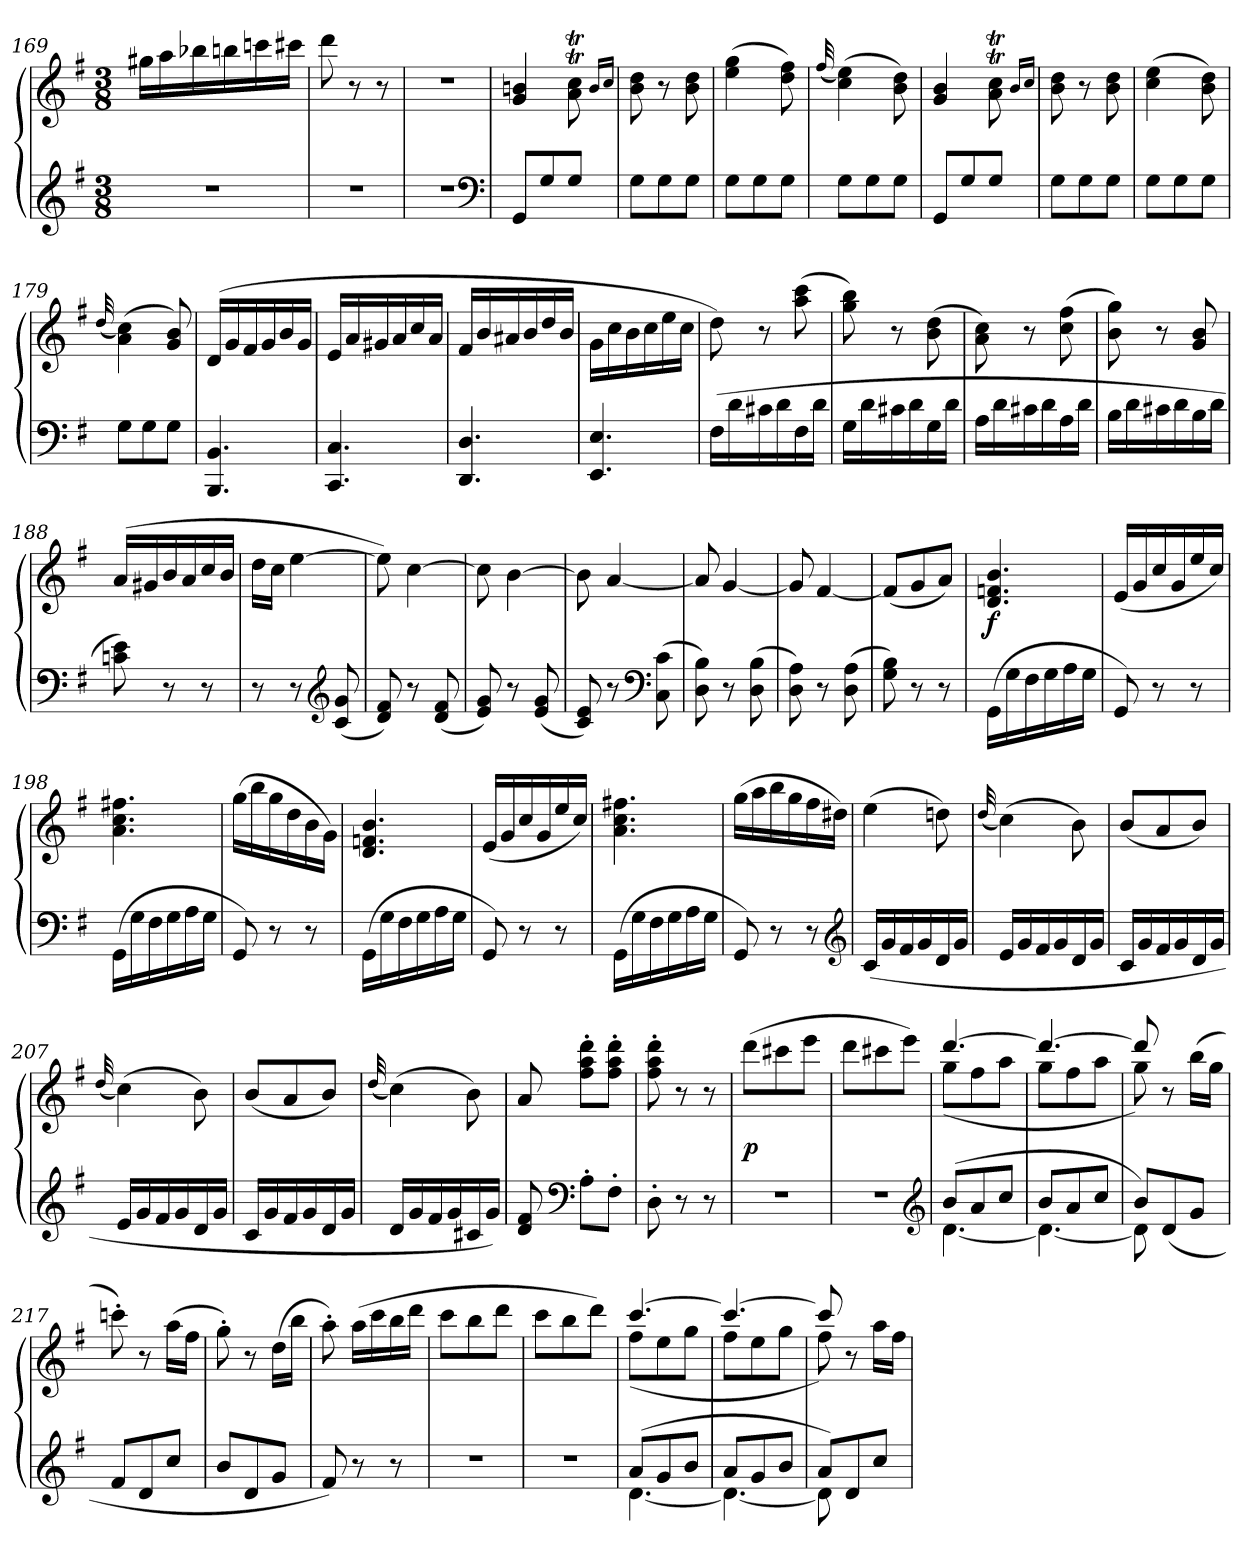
**kern	**kern	**dynam
*part1	*part1	*part1
*staff2	*staff1	*staff1/2
*clefG2	*clefG2	*
*k[f#]	*k[f#]	*
*G:	*G:	*
*M3/8	*M3/8	*
=169	=169	=169
4.r	16gg#XLL	.
.	16aa	.
.	16bb-X	.
.	16bbn	.
.	16cccn	.
.	16ccc#XJJ	.
=170	=170	=170
4.r	8ddd	.
.	8r	.
.	8r	.
=171	=171	=171
4.r	4.r	.
*clefF4	*	*
=172	=172	=172
8GGL	4g 4bn	.
8G	.	.
8GJ	8aT 8ccT	.
.	16qb/LL	.
.	16qcc/JJ	.
=173	=173	=173
8GL	8b 8dd	.
8G	8r	.
8GJ	8b 8dd	.
=174	=174	=174
8GL	(4ee 4gg	.
8G	.	.
8GJ	8dd 8ff#)	.
=175	=175	=175
.	(<32qqff#/	.
8GL	(4cc 4ee)	.
8G	.	.
8GJ	8b 8dd)	.
=176	=176	=176
8GGL	4g 4b	.
8G	.	.
8GJ	8aT 8ccT	.
.	16qb/LL	.
.	16qcc/JJ	.
=177	=177	=177
8GL	8b 8dd	.
8G	8r	.
8GJ	8b 8dd	.
=178	=178	=178
8GL	(4cc 4ee	.
8G	.	.
8GJ	8b 8dd)	.
=179	=179	=179
.	(<32qqdd/	.
8GL	(4a 4cc)	.
8G	.	.
8GJ	8g 8b)	.
=180	=180	=180
4.BBB 4.BB	(16dLL	.
.	16g	.
.	16f#	.
.	16g	.
.	16b	.
.	16gJJ	.
=181	=181	=181
4.CC 4.C	16eLL	.
.	16a	.
.	16g#X	.
.	16a	.
.	16cc	.
.	16aJJ	.
=182	=182	=182
4.DD 4.D	16f#LL	.
.	16b	.
.	16a#X	.
.	16b	.
.	16dd	.
.	16bJJ	.
=183	=183	=183
4.EE 4.E	16gLL	.
.	16cc	.
.	16b	.
.	16cc	.
.	16ee	.
.	16ccJJ	.
=184	=184	=184
(16F#LL	8dd)	.
16d	.	.
16c#X	8r	.
16d	.	.
16F#	(8aa 8ccc	.
16dJJ	.	.
=185	=185	=185
16GLL	8gg 8bb)	.
16d	.	.
16c#X	8r	.
16d	.	.
16G	(8b 8dd	.
16dJJ	.	.
=186	=186	=186
16ALL	8a 8cc)	.
16d	.	.
16c#X	8r	.
16d	.	.
16A	(8cc 8ff#	.
16dJJ	.	.
=187	=187	=187
16BLL	8b 8gg)	.
16d	.	.
16c#X	8r	.
16d	.	.
16B	8g 8b	.
16dJJ	.	.
=188	=188	=188
8cn 8e)	(>16aLL	.
.	16g#X	.
8r	16b	.
.	16a	.
8r	16cc	.
.	16bJJ	.
=189	=189	=189
8r	16ddLL	.
.	16ccJJ	.
8r	[4ee	.
*clefG2	*	*
(8c 8g	.	.
=190	=190	=190
8d 8f#)	8ee])	.
8r	[4cc	.
(8d 8f#	.	.
=191	=191	=191
8e 8g)	8cc]	.
8r	[4b	.
(8e 8g	.	.
=192	=192	=192
8c 8e)	8b]	.
8r	[4a	.
*clefF4	*	*
(8C 8c	.	.
=193	=193	=193
8D 8B)	8a]	.
8r	[4g	.
(8D 8B	.	.
=194	=194	=194
8D 8A)	8g]	.
8r	[4f#	.
(8D 8A	.	.
=195	=195	=195
8G 8B)	(8f#L]	.
8r	8g	.
8r	8aJ)	.
=196	=196	=196
(16GGLL	4.d 4.fn 4.b	f
16G	.	.
16F#	.	.
16G	.	.
16A	.	.
16GJJ	.	.
=197	=197	=197
8GG)	(16eLL	.
.	16g	.
8r	16cc	.
.	16g	.
8r	16ee	.
.	16ccJJ)	.
=198	=198	=198
(16GGLL	4.a 4.cc 4.ff#X	.
16G	.	.
16F#	.	.
16G	.	.
16A	.	.
16GJJ	.	.
=199	=199	=199
8GG)	(16ggLL	.
.	16bb	.
8r	16gg	.
.	16dd	.
8r	16b	.
.	16gJJ)	.
=200	=200	=200
(16GGLL	4.d 4.fn 4.b	.
16G	.	.
16F#	.	.
16G	.	.
16A	.	.
16GJJ	.	.
=201	=201	=201
8GG)	(16eLL	.
.	16g	.
8r	16cc	.
.	16g	.
8r	16ee	.
.	16ccJJ)	.
=202	=202	=202
(16GGLL	4.a 4.cc 4.ff#X	.
16G	.	.
16F#	.	.
16G	.	.
16A	.	.
16GJJ	.	.
=203	=203	=203
8GG)	(16ggLL	.
.	16aa	.
8r	16bb	.
.	16gg	.
8r	16ff#	.
.	16dd#XJJ)	.
*clefG2	*	*
=204	=204	=204
(16cLL	(4ee	.
16g	.	.
16f#	.	.
16g	.	.
16d	8ddn)	.
16gJJ	.	.
=205	=205	=205
.	(32qqdd/	.
16eLL	(4cc)	.
16g	.	.
16f#	.	.
16g	.	.
16d	8b)	.
16gJJ	.	.
=206	=206	=206
16cLL	(8bL	.
16g	.	.
16f#	8a	.
16g	.	.
16d	8bJ)	.
16gJJ	.	.
=207	=207	=207
.	(32qqdd/	.
16eLL	(4cc)	.
16g	.	.
16f#	.	.
16g	.	.
16d	8b)	.
16gJJ	.	.
=208	=208	=208
16cLL	(8bL	.
16g	.	.
16f#	8a	.
16g	.	.
16d	8bJ)	.
16gJJ	.	.
=209	=209	=209
.	(32qqdd/	.
16dLL	(4cc)	.
16g	.	.
16f#	.	.
16g	.	.
16c#X	8b)	.
16gJJ)	.	.
=210	=210	=210
8d 8f#	8a	.
*clefF4	*	*
8A'L	8ff#' 8aa' 8ddd'L	.
8F#'J	8ff#' 8aa' 8ddd'J	.
=211	=211	=211
8D'	8ff#' 8aa' 8ddd'	.
8r	8r	.
8r	8r	.
=212	=212	=212
4.r	(8dddL	p
.	8ccc#X	.
.	8eeeJ	.
=213	=213	=213
4.r	8dddL	.
.	8ccc#X	.
.	8eeeJ)	.
*clefG2	*	*
=214	=214	=214
*^	*^	*
(8bL	[4.d	[4.ddd	(8ggL	.
8a	.	.	8ff#	.
8ccJ	.	.	8aaJ	.
=215	=215	=215	=215	=215
8bL	4.d_	4.ddd_	8ggL	.
8a	.	.	8ff#	.
8ccJ	.	.	8aaJ	.
=216	=216	=216	=216	=216
8bL)	8d]	8ddd]	8gg)	.
(<8d	4ryy	4ryy	8r	.
8gJ	.	.	(>16bbLL	.
.	.	.	16ggJJ	.
*v	*v	*	*	*
*	*v	*v	*
=217	=217	=217
8f#L	8cccn')	.
8d	8r	.
8ccJ	(16aaLL	.
.	16ff#JJ	.
=218	=218	=218
8bL	8gg')	.
8d	8r	.
8gJ	(16ddLL	.
.	16bbJJ	.
=219	=219	=219
8f#)	8aa')	.
8r	(16aaLL	.
.	16ccc	.
8r	16bb	.
.	16dddJJ	.
=220	=220	=220
4.r	8cccL	.
.	8bb	.
.	8dddJ	.
=221	=221	=221
4.r	8cccL	.
.	8bb	.
.	8dddJ)	.
=222	=222	=222
*^	*^	*
(8aL	[4.d	[4.ccc	(8ff#L	.
8g	.	.	8ee	.
8bJ	.	.	8ggJ	.
=223	=223	=223	=223	=223
8aL	4.d_	4.ccc_	8ff#L	.
8g	.	.	8ee	.
8bJ	.	.	8ggJ	.
=224	=224	=224	=224	=224
8aL)	8d]	8ccc]	8ff#)	.
8d	4ryy	4ryy	8r	.
8ccJ	.	.	16aaLL	.
.	.	.	16ff#JJ	.
*v	*v	*	*	*
*	*v	*v	*
=	=	=
*-	*-	*-
